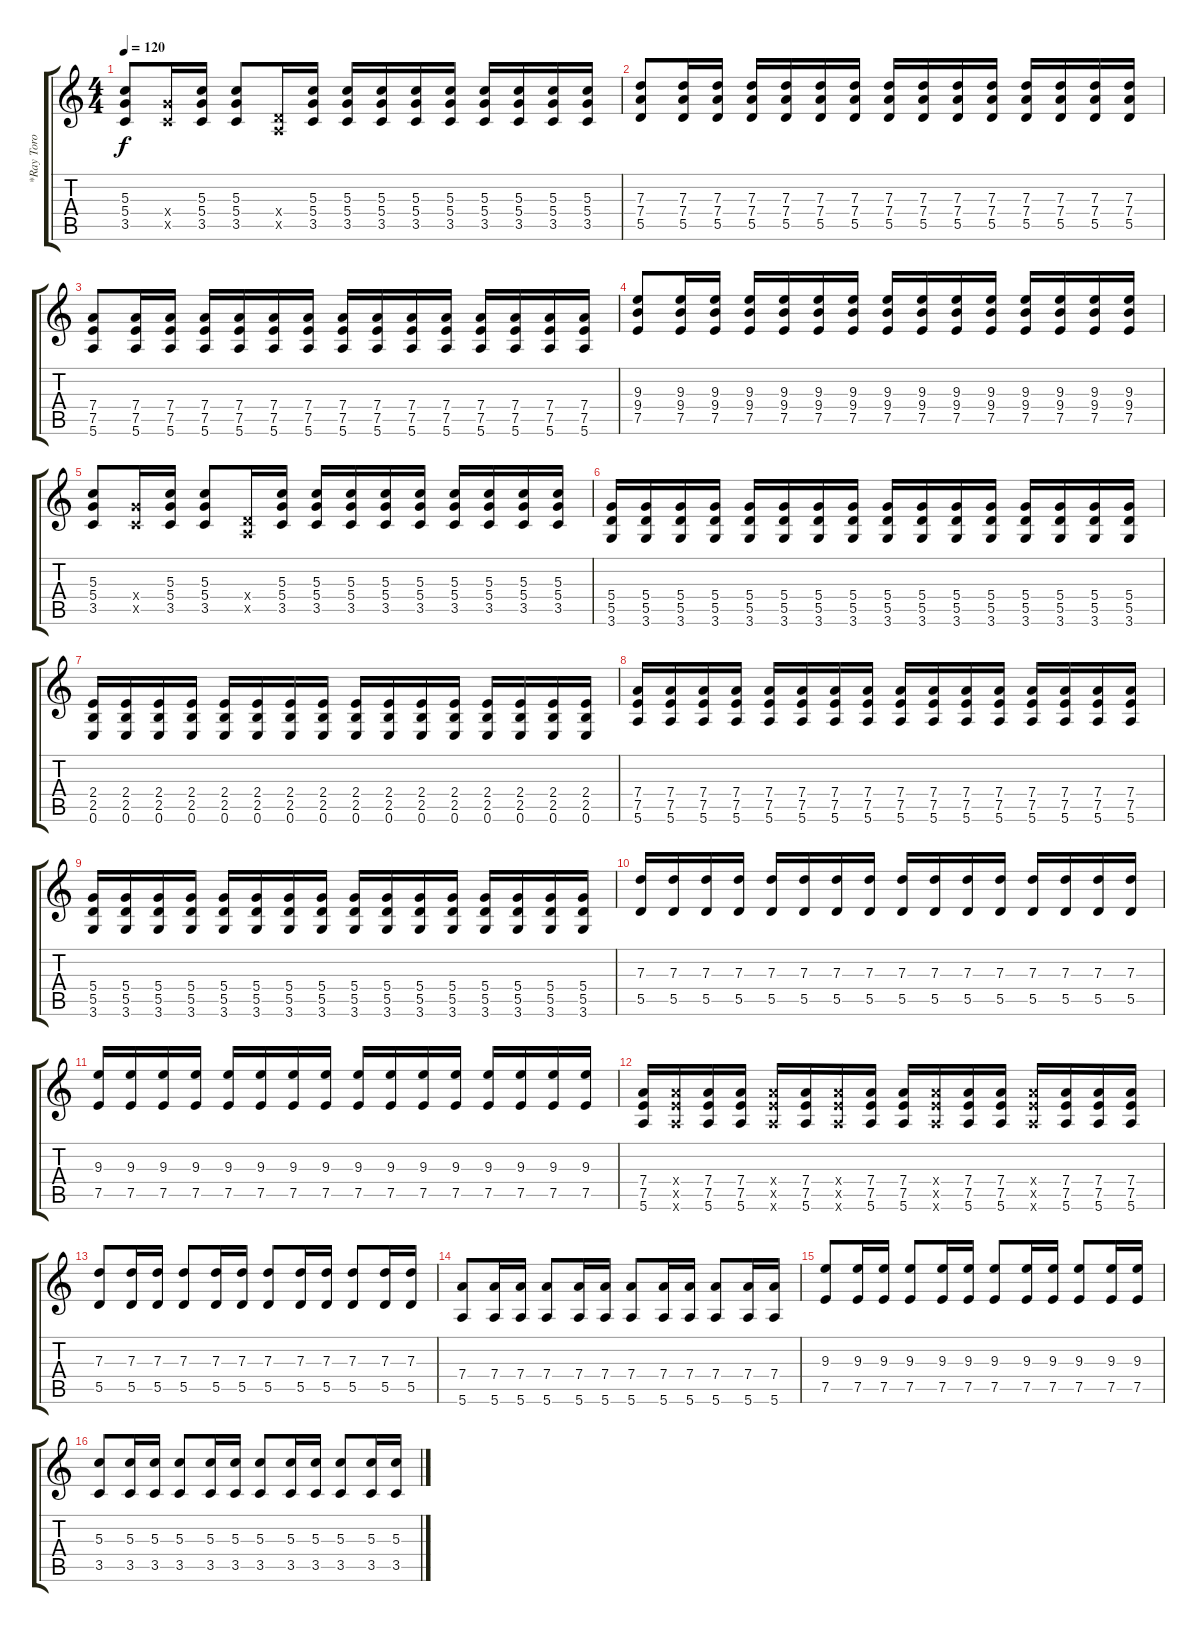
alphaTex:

\track ("*Ray Toro" "*Ray Toro") {instrument distortionguitar}
\staff {score tabs}
\tuning (E4 B3 G3 D3 A2 E2) {hide}
\ts (4 4)
\tempo 120
\clef g2
\ks c
(5.3 5.4 3.5).8{dy f} (5.4{x} 3.5{x}).16 (5.3 5.4 3.5).16 (5.3 5.4 3.5).8 (0.4{x} 0.5{x}).16 (5.3 5.4 3.5).16 (5.3 5.4 3.5).16 (5.3 5.4 3.5).16 (5.3 5.4 3.5).16 (5.3 5.4 3.5).16 (5.3 5.4 3.5).16 (5.3 5.4 3.5).16 (5.3 5.4 3.5).16 (5.3 5.4 3.5).16 |
(7.3 7.4 5.5).8 (7.3 7.4 5.5).16 (7.3 7.4 5.5).16 (7.3 7.4 5.5).16 (7.3 7.4 5.5).16 (7.3 7.4 5.5).16 (7.3 7.4 5.5).16 (7.3 7.4 5.5).16 (7.3 7.4 5.5).16 (7.3 7.4 5.5).16 (7.3 7.4 5.5).16 (7.3 7.4 5.5).16 (7.3 7.4 5.5).16 (7.3 7.4 5.5).16 (7.3 7.4 5.5).16 |
(7.4 7.5 5.6).8 (7.4 7.5 5.6).16 (7.4 7.5 5.6).16 (7.4 7.5 5.6).16 (7.4 7.5 5.6).16 (7.4 7.5 5.6).16 (7.4 7.5 5.6).16 (7.4 7.5 5.6).16 (7.4 7.5 5.6).16 (7.4 7.5 5.6).16 (7.4 7.5 5.6).16 (7.4 7.5 5.6).16 (7.4 7.5 5.6).16 (7.4 7.5 5.6).16 (7.4 7.5 5.6).16 |
(9.3 9.4 7.5).8 (9.3 9.4 7.5).16 (9.3 9.4 7.5).16 (9.3 9.4 7.5).16 (9.3 9.4 7.5).16 (9.3 9.4 7.5).16 (9.3 9.4 7.5).16 (9.3 9.4 7.5).16 (9.3 9.4 7.5).16 (9.3 9.4 7.5).16 (9.3 9.4 7.5).16 (9.3 9.4 7.5).16 (9.3 9.4 7.5).16 (9.3 9.4 7.5).16 (9.3 9.4 7.5).16 |
(5.3 5.4 3.5).8 (5.4{x} 3.5{x}).16 (5.3 5.4 3.5).16 (5.3 5.4 3.5).8 (0.4{x} 0.5{x}).16 (5.3 5.4 3.5).16 (5.3 5.4 3.5).16 (5.3 5.4 3.5).16 (5.3 5.4 3.5).16 (5.3 5.4 3.5).16 (5.3 5.4 3.5).16 (5.3 5.4 3.5).16 (5.3 5.4 3.5).16 (5.3 5.4 3.5).16 |
(5.4 5.5 3.6).16 (5.4 5.5 3.6).16 (5.4 5.5 3.6).16 (5.4 5.5 3.6).16 (5.4 5.5 3.6).16 (5.4 5.5 3.6).16 (5.4 5.5 3.6).16 (5.4 5.5 3.6).16 (5.4 5.5 3.6).16 (5.4 5.5 3.6).16 (5.4 5.5 3.6).16 (5.4 5.5 3.6).16 (5.4 5.5 3.6).16 (5.4 5.5 3.6).16 (5.4 5.5 3.6).16 (5.4 5.5 3.6).16 |
(2.4 2.5 0.6).16 (2.4 2.5 0.6).16 (2.4 2.5 0.6).16 (2.4 2.5 0.6).16 (2.4 2.5 0.6).16 (2.4 2.5 0.6).16 (2.4 2.5 0.6).16 (2.4 2.5 0.6).16 (2.4 2.5 0.6).16 (2.4 2.5 0.6).16 (2.4 2.5 0.6).16 (2.4 2.5 0.6).16 (2.4 2.5 0.6).16 (2.4 2.5 0.6).16 (2.4 2.5 0.6).16 (2.4 2.5 0.6).16 |
(7.4 7.5 5.6).16 (7.4 7.5 5.6).16 (7.4 7.5 5.6).16 (7.4 7.5 5.6).16 (7.4 7.5 5.6).16 (7.4 7.5 5.6).16 (7.4 7.5 5.6).16 (7.4 7.5 5.6).16 (7.4 7.5 5.6).16 (7.4 7.5 5.6).16 (7.4 7.5 5.6).16 (7.4 7.5 5.6).16 (7.4 7.5 5.6).16 (7.4 7.5 5.6).16 (7.4 7.5 5.6).16 (7.4 7.5 5.6).16 |
(5.4 5.5 3.6).16 (5.4 5.5 3.6).16 (5.4 5.5 3.6).16 (5.4 5.5 3.6).16 (5.4 5.5 3.6).16 (5.4 5.5 3.6).16 (5.4 5.5 3.6).16 (5.4 5.5 3.6).16 (5.4 5.5 3.6).16 (5.4 5.5 3.6).16 (5.4 5.5 3.6).16 (5.4 5.5 3.6).16 (5.4 5.5 3.6).16 (5.4 5.5 3.6).16 (5.4 5.5 3.6).16 (5.4 5.5 3.6).16 |
(7.3 5.5).16 (7.3 5.5).16 (7.3 5.5).16 (7.3 5.5).16 (7.3 5.5).16 (7.3 5.5).16 (7.3 5.5).16 (7.3 5.5).16 (7.3 5.5).16 (7.3 5.5).16 (7.3 5.5).16 (7.3 5.5).16 (7.3 5.5).16 (7.3 5.5).16 (7.3 5.5).16 (7.3 5.5).16 |
(9.3 7.5).16 (9.3 7.5).16 (9.3 7.5).16 (9.3 7.5).16 (9.3 7.5).16 (9.3 7.5).16 (9.3 7.5).16 (9.3 7.5).16 (9.3 7.5).16 (9.3 7.5).16 (9.3 7.5).16 (9.3 7.5).16 (9.3 7.5).16 (9.3 7.5).16 (9.3 7.5).16 (9.3 7.5).16 |
(7.4 7.5 5.6).16 (7.4{x} 7.5{x} 5.6{x}).16 (7.4 7.5 5.6).16 (7.4 7.5 5.6).16 (7.4{x} 7.5{x} 5.6{x}).16 (7.4 7.5 5.6).16 (7.4{x} 7.5{x} 5.6{x}).16 (7.4 7.5 5.6).16 (7.4 7.5 5.6).16 (7.4{x} 7.5{x} 5.6{x}).16 (7.4 7.5 5.6).16 (7.4 7.5 5.6).16 (7.4{x} 7.5{x} 5.6{x}).16 (7.4 7.5 5.6).16 (7.4 7.5 5.6).16 (7.4 7.5 5.6).16 |
(7.3 5.5).8 (7.3 5.5).16 (7.3 5.5).16 (7.3 5.5).8 (7.3 5.5).16 (7.3 5.5).16 (7.3 5.5).8 (7.3 5.5).16 (7.3 5.5).16 (7.3 5.5).8 (7.3 5.5).16 (7.3 5.5).16 |
(7.4 5.6).8 (7.4 5.6).16 (7.4 5.6).16 (7.4 5.6).8 (7.4 5.6).16 (7.4 5.6).16 (7.4 5.6).8 (7.4 5.6).16 (7.4 5.6).16 (7.4 5.6).8 (7.4 5.6).16 (7.4 5.6).16 |
(9.3 7.5).8 (9.3 7.5).16 (9.3 7.5).16 (9.3 7.5).8 (9.3 7.5).16 (9.3 7.5).16 (9.3 7.5).8 (9.3 7.5).16 (9.3 7.5).16 (9.3 7.5).8 (9.3 7.5).16 (9.3 7.5).16 |
(5.3 3.5).8 (5.3 3.5).16 (5.3 3.5).16 (5.3 3.5).8 (5.3 3.5).16 (5.3 3.5).16 (5.3 3.5).8 (5.3 3.5).16 (5.3 3.5).16 (5.3 3.5).8 (5.3 3.5).16 (5.3 3.5).16
